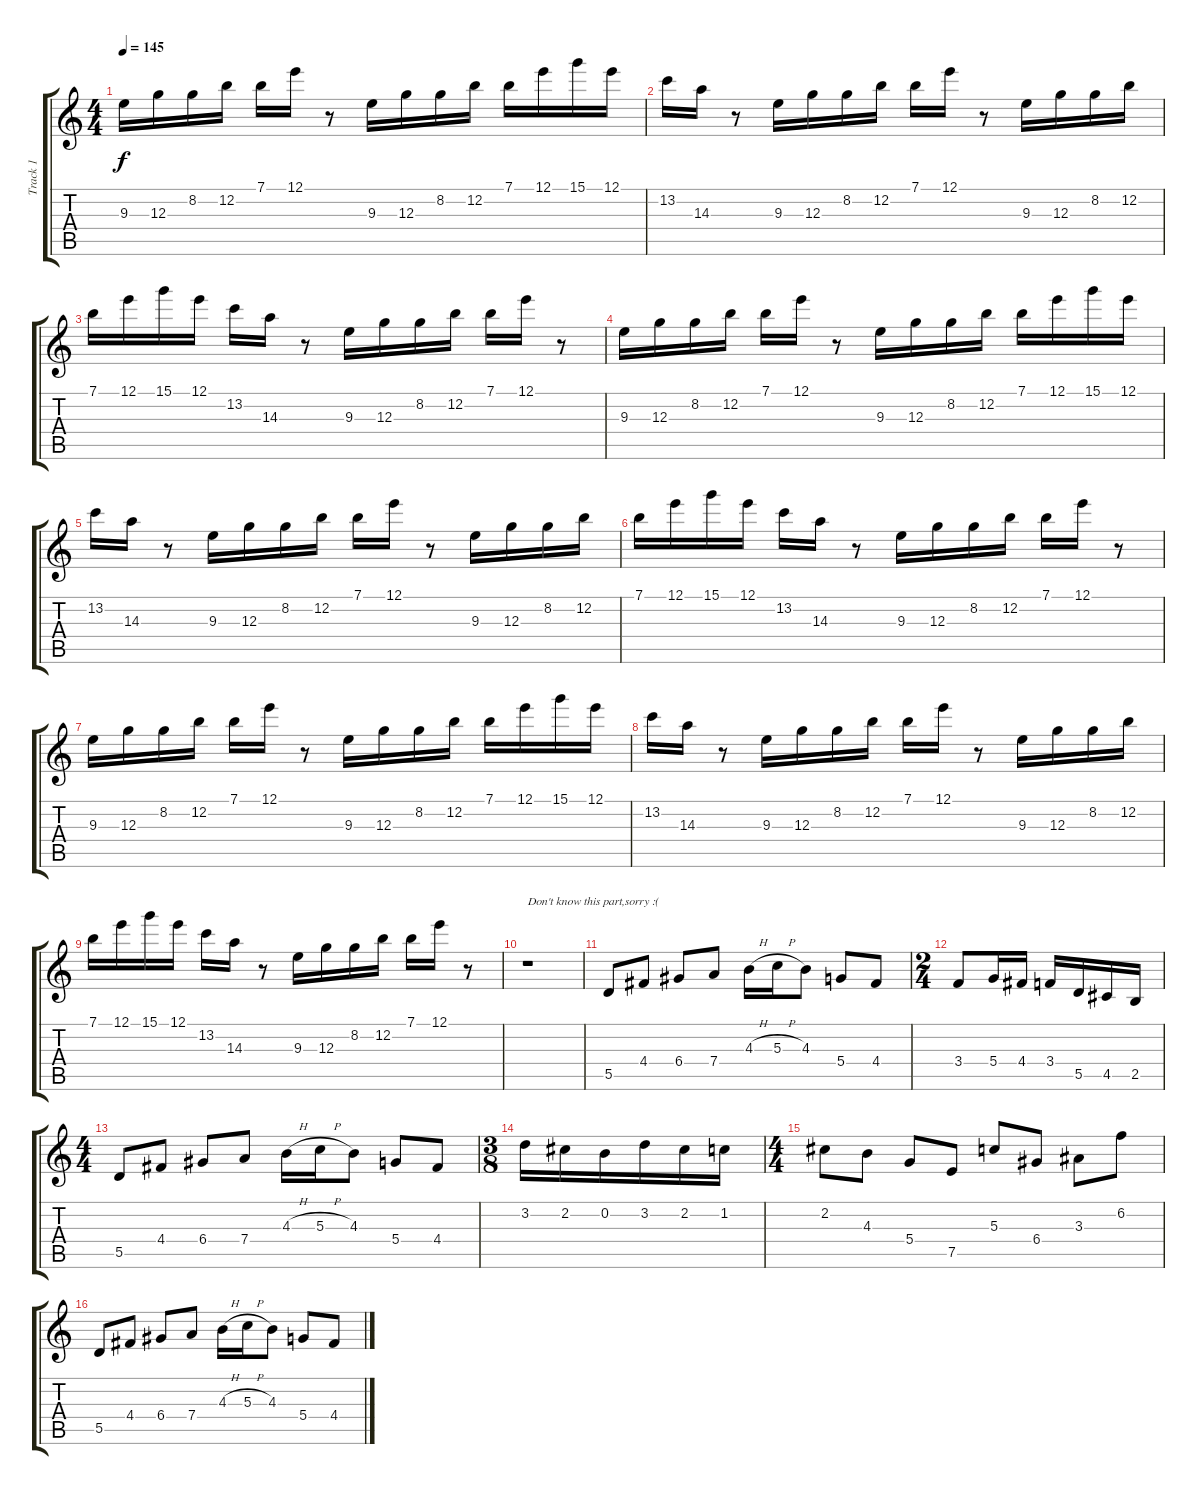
\track ("Track 1" "Track 1") {solo instrument distortionguitar}
\staff {score tabs}
\tuning (E4 B3 G3 D3 A2 D2) {hide}
\ts (4 4)
\tempo 145
\clef g2
\ks c
9.3.16{dy f} 12.3.16 8.2.16 12.2.16 7.1.16 12.1.16 r.8 9.3.16 12.3.16 8.2.16 12.2.16 7.1.16 12.1.16 15.1.16 12.1.16 |
13.2.16 14.3.16 r.8 9.3.16 12.3.16 8.2.16 12.2.16 7.1.16 12.1.16 r.8 9.3.16 12.3.16 8.2.16 12.2.16 |
7.1.16 12.1.16 15.1.16 12.1.16 13.2.16 14.3.16 r.8 9.3.16 12.3.16 8.2.16 12.2.16 7.1.16 12.1.16 r.8 |
9.3.16 12.3.16 8.2.16 12.2.16 7.1.16 12.1.16 r.8 9.3.16 12.3.16 8.2.16 12.2.16 7.1.16 12.1.16 15.1.16 12.1.16 |
13.2.16 14.3.16 r.8 9.3.16 12.3.16 8.2.16 12.2.16 7.1.16 12.1.16 r.8 9.3.16 12.3.16 8.2.16 12.2.16 |
7.1.16 12.1.16 15.1.16 12.1.16 13.2.16 14.3.16 r.8 9.3.16 12.3.16 8.2.16 12.2.16 7.1.16 12.1.16 r.8 |
9.3.16 12.3.16 8.2.16 12.2.16 7.1.16 12.1.16 r.8 9.3.16 12.3.16 8.2.16 12.2.16 7.1.16 12.1.16 15.1.16 12.1.16 |
13.2.16 14.3.16 r.8 9.3.16 12.3.16 8.2.16 12.2.16 7.1.16 12.1.16 r.8 9.3.16 12.3.16 8.2.16 12.2.16 |
7.1.16 12.1.16 15.1.16 12.1.16 13.2.16 14.3.16 r.8 9.3.16 12.3.16 8.2.16 12.2.16 7.1.16 12.1.16 r.8 |
r.1{txt "Don't know this part,sorry :("} |
5.5.8 4.4.8 6.4.8 7.4.8 4.3{h}.16 5.3{h}.16 4.3.8 5.4.8 4.4.8 |
\ts (2 4)
3.4.8 5.4.16 4.4.16 3.4.16 5.5.16 4.5.16 2.5.16 |
\ts (4 4)
5.5.8 4.4.8 6.4.8 7.4.8 4.3{h}.16 5.3{h}.16 4.3.8 5.4.8 4.4.8 |
\ts (3 8)
3.2.16 2.2.16 0.2.16 3.2.16 2.2.16 1.2.16 |
\ts (4 4)
2.2.8 4.3.8 5.4.8 7.5.8 5.3.8 6.4.8 3.3.8 6.2.8 |
5.5.8 4.4.8 6.4.8 7.4.8 4.3{h}.16 5.3{h}.16 4.3.8 5.4.8 4.4.8
